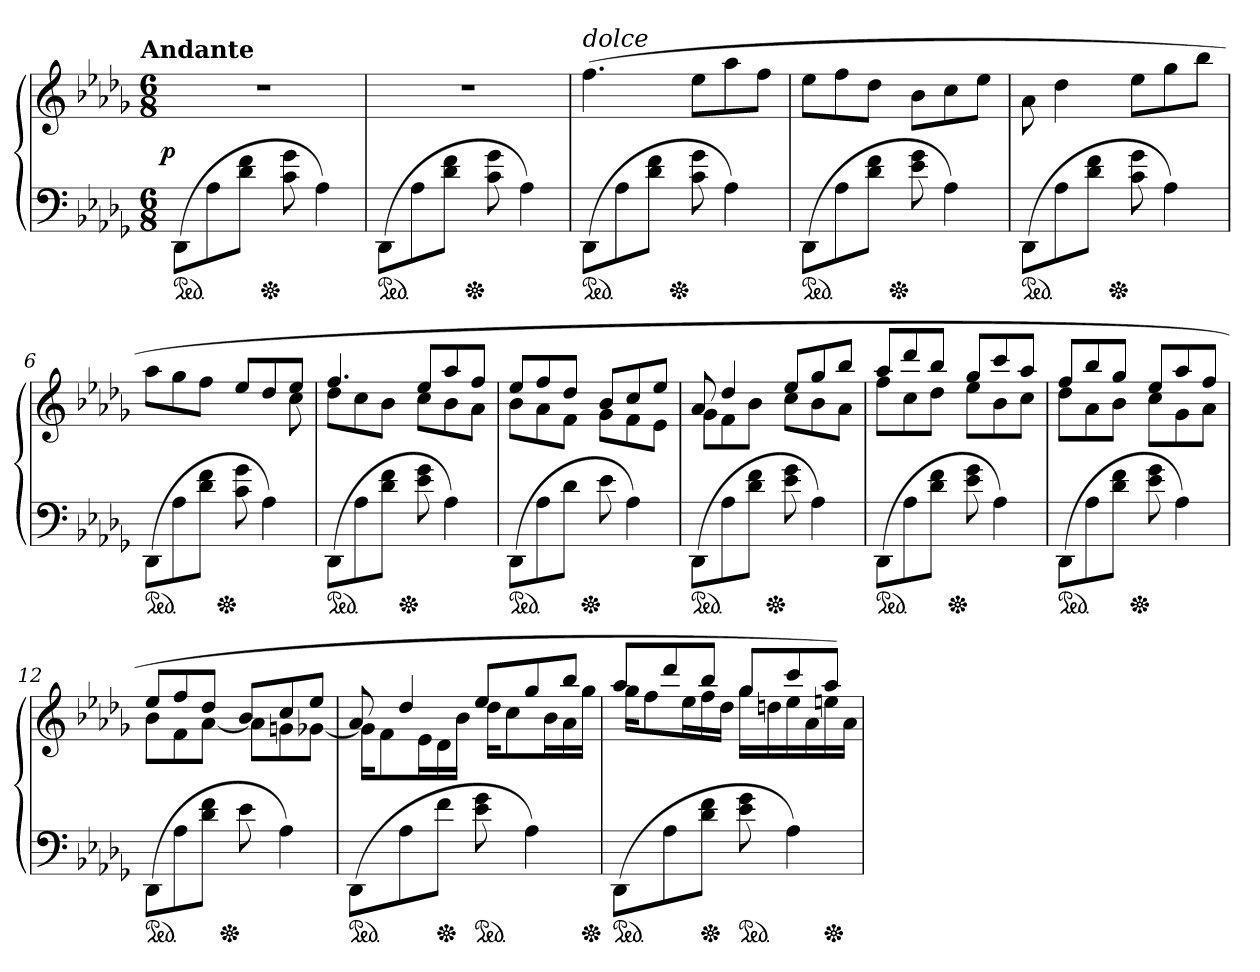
**kern	**kern	**dynam
*part1	*part1	*part1
*staff2	*staff1	*staff1/2
*clefF4	*clefG2	*
*k[b-e-a-d-g-]	*k[b-e-a-d-g-]	*
*D-:	*D-:	*
!!LO:TX:omd:t=Andante
*M6/8	*M6/8	*
*MM72	*MM72	*
=1	=1	=1
!	!	!LO:DY:rj
*ped	*	*
*	*^	*
(>8DD-L	2.r	4ryy	p
8A-	.	.	.
8d- 8fJ	.	16ryy	.
*Xped	*	*	*
.	.	4..ryy	.
8c 8g-	.	.	.
4A-)	.	.	.
=2	=2	=2	=2
*ped	*	*	*
(>8DD-L	2.r	4ryy	.
8A-	.	.	.
8d- 8fJ	.	16ryy	.
*Xped	*	*	*
.	.	4..ryy	.
8c 8g-	.	.	.
4A-)	.	.	.
=3	=3	=3	=3
!	!LO:TX:a:i:t=dolce	!	!
*ped	*	*	*
(>8DD-L	(>4.ff	4ryy	.
8A-	.	.	.
8d- 8fJ	.	16ryy	.
*Xped	*	*	*
.	.	4..ryy	.
8c 8g-	8ee-L	.	.
4A-)	8aa-	.	.
.	8ffJ	.	.
=4	=4	=4	=4
*ped	*	*	*
(>8DD-L	8ee-L	4ryy	.
8A-	8ff	.	.
8d- 8fJ	8dd-J	16ryy	.
*Xped	*	*	*
.	.	4..ryy	.
8e- 8g-	8b-L	.	.
4A-)	8cc	.	.
.	8ee-J	.	.
=5	=5	=5	=5
*ped	*	*	*
(>8DD-L	8a-\	4ryy	.
8A-	4dd-	.	.
8d- 8fJ	.	16ryy	.
*Xped	*	*	*
.	.	4..ryy	.
8c 8g-	8ee-L	.	.
4A-)	8gg-	.	.
.	8bb-J	.	.
=6	=6	=6	=6
*ped	*	*	*
*	*	*^	*
(>8DD-L	8aa-L	4.ryy	4ryy	.
8A-	8gg-	.	.	.
8d- 8fJ	8ffJ	.	16ryy	.
*Xped	*	*	*	*
.	.	.	4..ryy	.
8c 8g-	8ee-/L	4ryy	.	.
4A-)	8dd-/	.	.	.
.	8ee-/J	8cc	.	.
=7	=7	=7	=7	=7
*ped	*	*	*	*
(>8DD-L	4.ff	8dd-L	4ryy	.
8A-	.	8cc	.	.
8d- 8fJ	.	8b-J	16ryy	.
*Xped	*	*	*	*
.	.	.	4..ryy	.
8e- 8g-	8ee-L	8ccL	.	.
4A-)	8aa-	8b-	.	.
.	8ffJ	8a-J	.	.
=8	=8	=8	=8	=8
*ped	*	*	*	*
(>8DD-L	8ee-L	8b-L	4ryy	.
8A-	8ff	8a-	.	.
8d-J	8dd-J	8fJ	16ryy	.
*Xped	*	*	*	*
.	.	.	4..ryy	.
8e-	8b-L	8g-L	.	.
4A-)	8cc	8f	.	.
.	8ee-J	8e-J	.	.
=9	=9	=9	=9	=9
*ped	*	*	*	*
(>8DD-L	8a-	8g-L	4ryy	.
8A-	4dd-	8f	.	.
8d- 8fJ	.	8b-J	16ryy	.
*Xped	*	*	*	*
.	.	.	4..ryy	.
8e- 8g-	8ee-L	8ccL	.	.
4A-)	8gg-	8b-	.	.
.	8bb-J	8a-J	.	.
=10	=10	=10	=10	=10
*ped	*	*	*	*
(>8DD-L	8aa-L	8ffL	4ryy	.
8A-	8ddd-	8cc	.	.
8d- 8fJ	8bb-J	8dd-J	16ryy	.
*Xped	*	*	*	*
.	.	.	4..ryy	.
8e- 8g-	8gg-L	8ee-L	.	.
4A-)	8ccc	8b-	.	.
.	8aa-J	8ccJ	.	.
=11	=11	=11	=11	=11
*ped	*	*	*	*
(>8DD-L	8ffL	8dd-L	4ryy	.
8A-	8bb-	8a-	.	.
8d- 8fJ	8gg-J	8b-J	16ryy	.
*Xped	*	*	*	*
.	.	.	4..ryy	.
8e- 8g-	8ee-L	8ccL	.	.
4A-)	8aa-	8g-	.	.
.	8ffJ	8a-J	.	.
=12	=12	=12	=12	=12
*ped	*	*	*	*
(>8DD-L	8ee-L	8b-L	4ryy	.
8A-	8ff	8f	.	.
8d- 8fJ	8dd-J	[8a-J	16ryy	.
*Xped	*	*	*	*
.	.	.	4..ryy	.
8e-	8b-L	8a-L]	.	.
4A-)	8cc	8gn	.	.
.	8ee-J	[8g-XJ	.	.
*	*	*v	*v	*
=13	=13	=13	=13
*ped	*	*	*
(>8DD-L	8a-	16g-KL]	.
.	.	8f	.
8A-	4dd-	.	.
.	.	16e-L	.
*Xped	*	*	*
8fJ	.	16d-	.
.	.	16b-JJ	.
*ped	*	*	*
8e- 8g-	8ee-L	16dd-KL	.
.	.	8cc	.
4A-)	8gg-	.	.
.	.	16b-L	.
.	8bb-J	16a-	.
*Xped	*	*	*
.	.	16gg-JJ	.
=14	=14	=14	=14
*ped	*	*	*
(>8DD-L	8aa-L	16gg-KL	.
.	.	8ff	.
8A-	8ddd-	.	.
.	.	16ee-L	.
*Xped	*	*	*
8d- 8fJ	8bb-J	16ff	.
.	.	16dd-JJ	.
*ped	*	*	*
8e- 8g-	8gg-L	16gg-LL	.
.	.	16ddn	.
4A-)	8ccc	16ee-	.
.	.	16a-	.
*Xped	*	*	*
.	8aa-J)	16een	.
.	.	16a-JJ	.
*	*v	*v	*
=	=	=
*-	*-	*-
